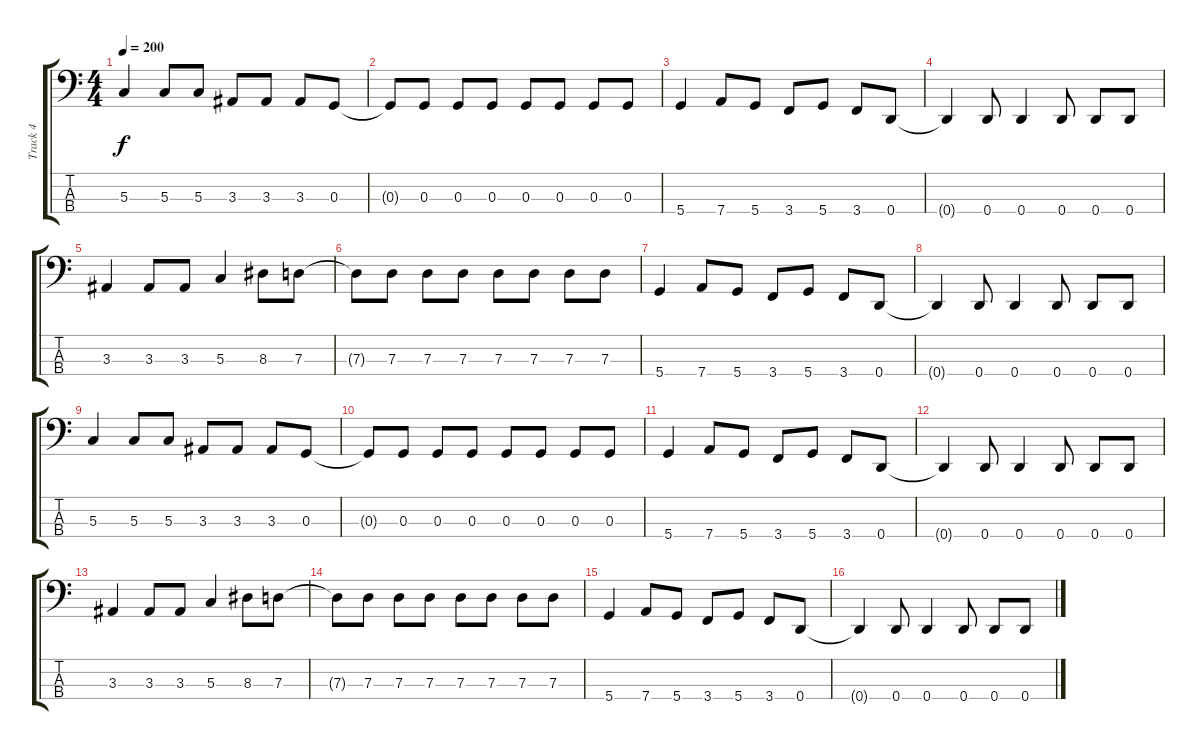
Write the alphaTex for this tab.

\track ("Track 4" "Track 4") {instrument electricbassfinger}
\staff {score tabs}
\tuning (F2 C2 G1 D1) {hide}
\ts (4 4)
\tempo 200
\clef f4
\ks c
5.3.4{dy f} 5.3.8 5.3.8 3.3.8 3.3.8 3.3.8 0.3.8 |
0.3{t}.8 0.3.8 0.3.8 0.3.8 0.3.8 0.3.8 0.3.8 0.3.8 |
5.4.4 7.4.8 5.4.8 3.4.8 5.4.8 3.4.8 0.4.8 |
0.4{t}.4 0.4.8 0.4.4 0.4.8 0.4.8 0.4.8 |
3.3.4 3.3.8 3.3.8 5.3.4 8.3.8 7.3.8 |
7.3{t}.8 7.3.8 7.3.8 7.3.8 7.3.8 7.3.8 7.3.8 7.3.8 |
5.4.4 7.4.8 5.4.8 3.4.8 5.4.8 3.4.8 0.4.8 |
0.4{t}.4 0.4.8 0.4.4 0.4.8 0.4.8 0.4.8 |
5.3.4 5.3.8 5.3.8 3.3.8 3.3.8 3.3.8 0.3.8 |
0.3{t}.8 0.3.8 0.3.8 0.3.8 0.3.8 0.3.8 0.3.8 0.3.8 |
5.4.4 7.4.8 5.4.8 3.4.8 5.4.8 3.4.8 0.4.8 |
0.4{t}.4 0.4.8 0.4.4 0.4.8 0.4.8 0.4.8 |
3.3.4 3.3.8 3.3.8 5.3.4 8.3.8 7.3.8 |
7.3{t}.8 7.3.8 7.3.8 7.3.8 7.3.8 7.3.8 7.3.8 7.3.8 |
5.4.4 7.4.8 5.4.8 3.4.8 5.4.8 3.4.8 0.4.8 |
0.4{t}.4 0.4.8 0.4.4 0.4.8 0.4.8 0.4.8
